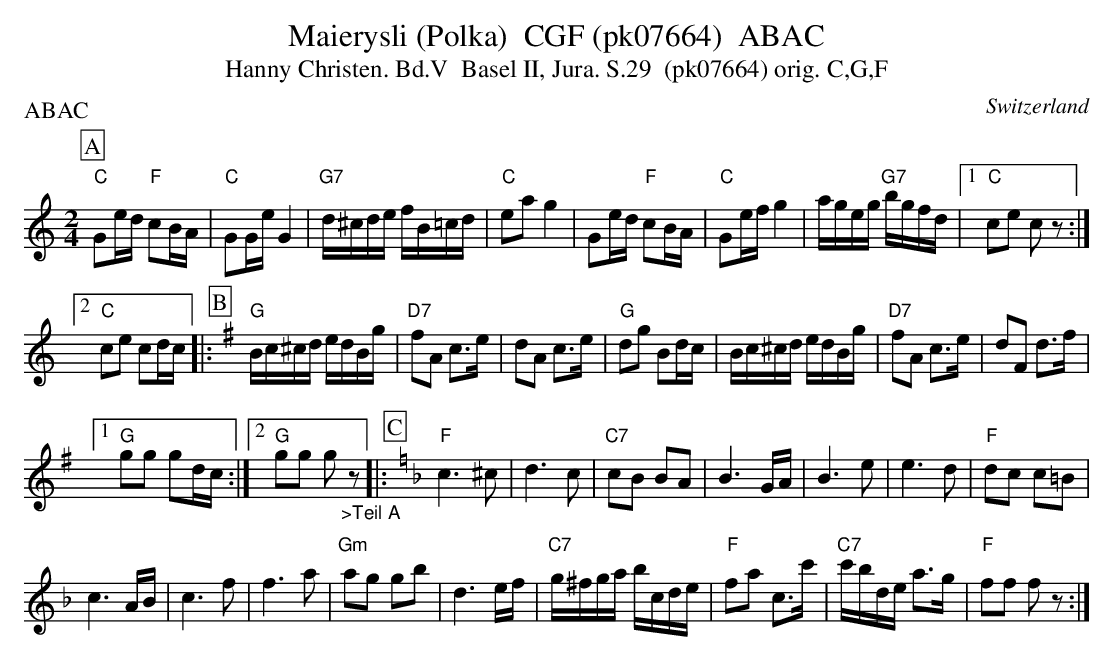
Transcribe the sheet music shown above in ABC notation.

X:1
T:Maierysli (Polka)  CGF (pk07664)  ABAC
T:Hanny Christen. Bd.V  Basel II, Jura. S.29  (pk07664) orig. C,G,F
P:ABAC
M:2/4
L:1/8
O:Switzerland
K:C major
[P:A] "C"Ge/d/ "F"cB/A/ | "C"GG/e/G2 | "G7"d/^c/d/e/ f/B/=c/d/ | "C"eag2 | Ge/d/ "F"cB/A/ | "C"Ge/f/g2 | a/g/e/g/ "G7"b/g/f/d/ |1 "C"ce cz :|2
"C"ce cd/c/ |: [P:B] [K:G]  "G"B/c/^c/d/ e/d/B/g/ | "D7"fA c>e | dA c>e | "G"dg Bd/c/ | B/c/^c/d/ e/d/B/g/ | "D7"fA c>e | dF d>f |1
"G"gg gd/c/ :|2 "G"gg g"_>Teil A"z |:  [P:C] [K:F] "F"c3^c | d3c | "C7"cB BA | B3G/A/ | B3e | e3d | "F"dc c=B |
c3A/B/ | c3f | f3a | "Gm"ag gb | d3e/f/ | "C7"g/^f/g/a/ b/c/d/e/ | "F"fa c>c' | "C7"c'/b/d/e/ a>g | "F"ff fz :|
